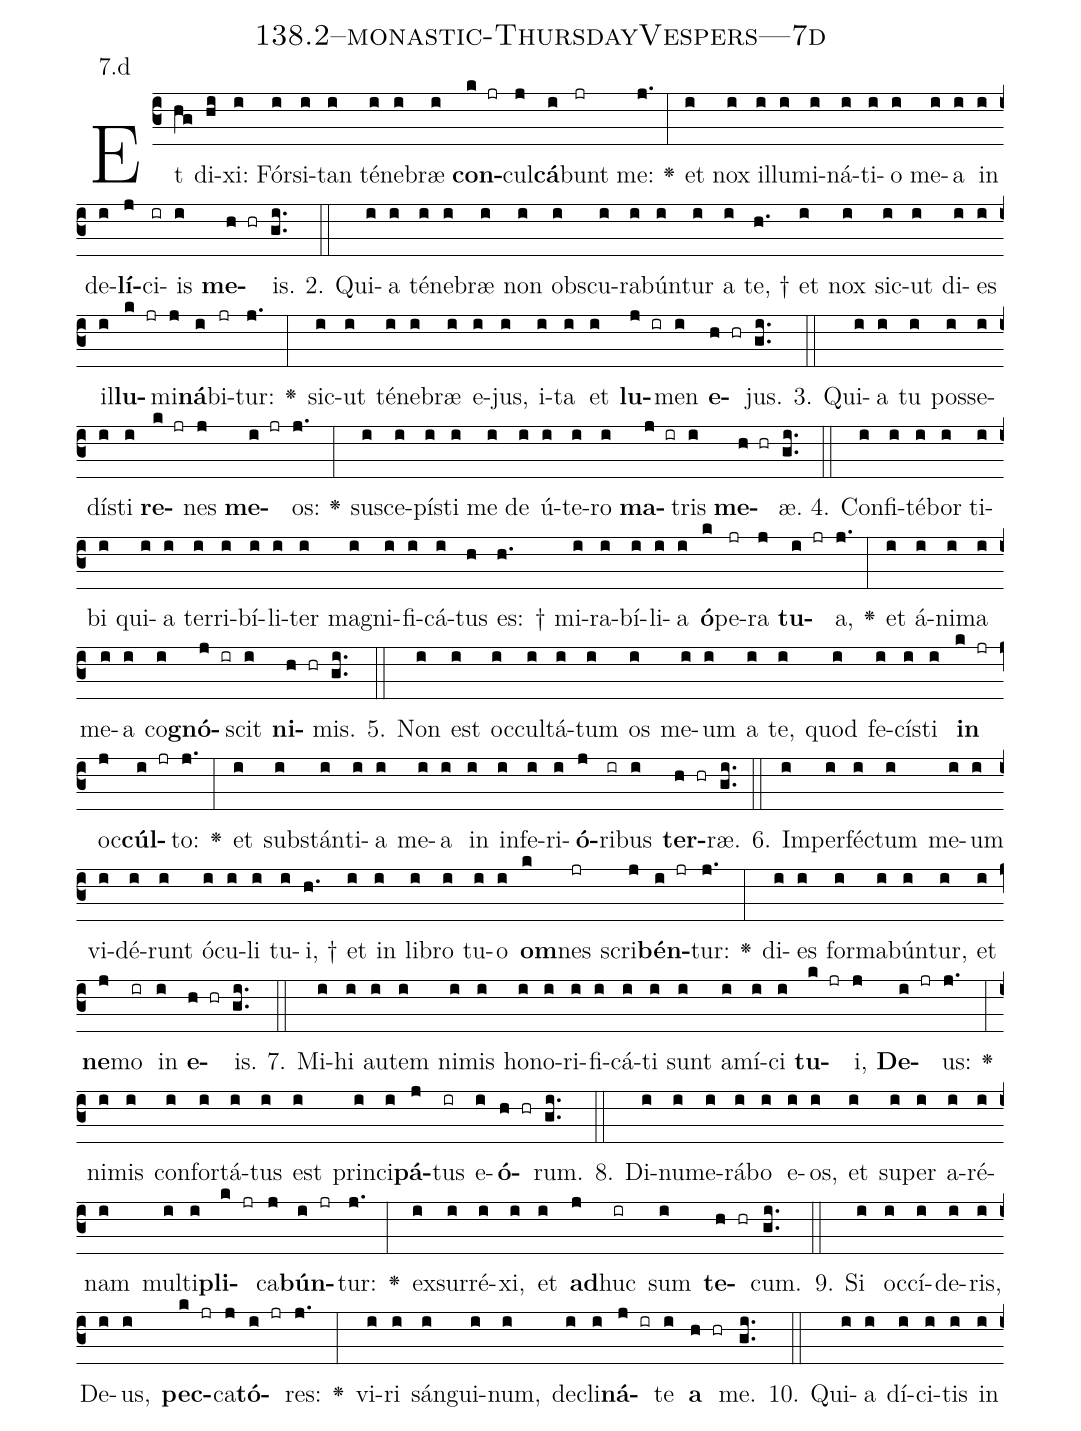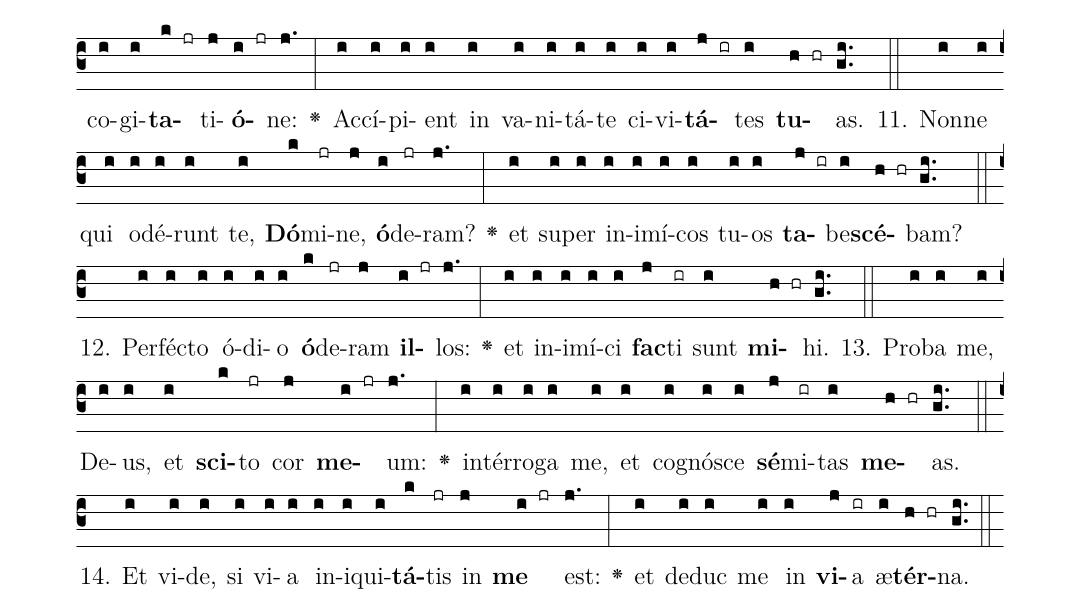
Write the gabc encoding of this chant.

name: 138.2--monastic-ThursdayVespers---7d;
annotation: 7.d;
%%
(c3)Et(hg) di(hi)xi:(i) Fór(i)si(i)tan(i) té(i)ne(i)bræ(i) <b>con</b>(k jr)cul(j)<b>cá</b>(i)bunt(jr) me:(j.) <v>\greheightstar</v>(:) et(i) nox(i) il(i)lu(i)mi(i)ná(i)ti(i)o(i) me(i)a(i) in(i) de(i)<b>lí</b>(j)ci(ir)is(i) <b>me</b>(h hr)is.(gi..) (::)
2. Qui(i)a(i) té(i)ne(i)bræ(i) non(i) obs(i)cu(i)ra(i)bún(i)tur(i) a(i) te, †(h.) et(i) nox(i) sic(i)ut(i) di(i)es(i) il(i)<b>lu</b>(k jr)mi(j)<b>ná</b>(i)bi(jr)tur:(j.) <v>\greheightstar</v>(:) sic(i)ut(i) té(i)ne(i)bræ(i) e(i)jus,(i) i(i)ta(i) et(i) <b>lu</b>(j ir)men(i) <b>e</b>(h hr)jus.(gi..) (::)
3. Qui(i)a(i) tu(i) pos(i)se(i)dís(i)ti(i) <b>re</b>(k jr)nes(j) <b>me</b>(i jr)os:(j.) <v>\greheightstar</v>(:) su(i)sce(i)pís(i)ti(i) me(i) de(i) ú(i)te(i)ro(i) <b>ma</b>(j ir)tris(i) <b>me</b>(h hr)æ.(gi..) (::)
4. Con(i)fi(i)té(i)bor(i) ti(i)bi(i) qui(i)a(i) ter(i)ri(i)bí(i)li(i)ter(i) ma(i)gni(i)fi(i)cá(i)tus(h) es: †(h.) mi(i)ra(i)bí(i)li(i)a(i) <b>ó</b>(k)pe(jr)ra(j) <b>tu</b>(i jr)a,(j.) <v>\greheightstar</v>(:) et(i) á(i)ni(i)ma(i) me(i)a(i) co(i)<b>gnó</b>(j ir)scit(i) <b>ni</b>(h hr)mis.(gi..) (::)
5. Non(i) est(i) oc(i)cul(i)tá(i)tum(i) os(i) me(i)um(i) a(i) te,(i) quod(i) fe(i)cís(i)ti(i) <b>in</b>(k jr) oc(j)<b>cúl</b>(i jr)to:(j.) <v>\greheightstar</v>(:) et(i) sub(i)stán(i)ti(i)a(i) me(i)a(i) in(i) in(i)fe(i)ri(i)<b>ó</b>(j)ri(ir)bus(i) <b>ter</b>(h hr)ræ.(gi..) (::)
6. Im(i)per(i)féc(i)tum(i) me(i)um(i) vi(i)dé(i)runt(i) ó(i)cu(i)li(i) tu(i)i, †(h.) et(i) in(i) li(i)bro(i) tu(i)o(i) <b>om</b>(k)nes(jr) scri(j)<b>bén</b>(i jr)tur:(j.) <v>\greheightstar</v>(:) di(i)es(i) for(i)ma(i)bún(i)tur,(i) et(i) <b>ne</b>(j)mo(ir) in(i) <b>e</b>(h hr)is.(gi..) (::)
7. Mi(i)hi(i) au(i)tem(i) ni(i)mis(i) ho(i)no(i)ri(i)fi(i)cá(i)ti(i) sunt(i) a(i)mí(i)ci(i) <b>tu</b>(k jr)i,(j) <b>De</b>(i jr)us:(j.) <v>\greheightstar</v>(:) ni(i)mis(i) con(i)for(i)tá(i)tus(i) est(i) prin(i)ci(i)<b>pá</b>(j)tus(ir) e(i)<b>ó</b>(h hr)rum.(gi..) (::)
8. Di(i)nu(i)me(i)rá(i)bo(i) e(i)os,(i) et(i) su(i)per(i) a(i)ré(i)nam(i) mul(i)ti(i)<b>pli</b>(k jr)ca(j)<b>bún</b>(i jr)tur:(j.) <v>\greheightstar</v>(:) ex(i)sur(i)ré(i)xi,(i) et(i) <b>ad</b>(j)huc(ir) sum(i) <b>te</b>(h hr)cum.(gi..) (::)
9. Si(i) oc(i)cí(i)de(i)ris,(i) De(i)us,(i) <b>pec</b>(k jr)ca(j)<b>tó</b>(i jr)res:(j.) <v>\greheightstar</v>(:) vi(i)ri(i) sán(i)gui(i)num,(i) de(i)cli(i)<b>ná</b>(j ir)te(i) <b>a</b>(h hr) me.(gi..) (::)
10. Qui(i)a(i) dí(i)ci(i)tis(i) in(i) co(i)gi(i)<b>ta</b>(k jr)ti(j)<b>ó</b>(i jr)ne:(j.) <v>\greheightstar</v>(:) Ac(i)cí(i)pi(i)ent(i) in(i) va(i)ni(i)tá(i)te(i) ci(i)vi(i)<b>tá</b>(j ir)tes(i) <b>tu</b>(h hr)as.(gi..) (::)
11. Non(i)ne(i) qui(i) o(i)dé(i)runt(i) te,(i) <b>Dó</b>(k)mi(jr)ne,(j) <b>ó</b>(i)de(jr)ram?(j.) <v>\greheightstar</v>(:) et(i) su(i)per(i) in(i)i(i)mí(i)cos(i) tu(i)os(i) <b>ta</b>(j ir)be(i)<b>scé</b>(h hr)bam?(gi..) (::)
12. Per(i)féc(i)to(i) ó(i)di(i)o(i) <b>ó</b>(k)de(jr)ram(j) <b>il</b>(i jr)los:(j.) <v>\greheightstar</v>(:) et(i) in(i)i(i)mí(i)ci(i) <b>fac</b>(j)ti(ir) sunt(i) <b>mi</b>(h hr)hi.(gi..) (::)
13. Pro(i)ba(i) me,(i) De(i)us,(i) et(i) <b>sci</b>(k)to(jr) cor(j) <b>me</b>(i jr)um:(j.) <v>\greheightstar</v>(:) in(i)tér(i)ro(i)ga(i) me,(i) et(i) co(i)gnó(i)sce(i) <b>sé</b>(j)mi(ir)tas(i) <b>me</b>(h hr)as.(gi..) (::)
14. Et(i) vi(i)de,(i) si(i) vi(i)a(i) in(i)i(i)qui(i)<b>tá</b>(k)tis(jr) in(j) <b>me</b>(i jr) est:(j.) <v>\greheightstar</v>(:) et(i) de(i)duc(i) me(i) in(i) <b>vi</b>(j)a(ir) æ(i)<b>tér</b>(h hr)na.(gi..) (::)
